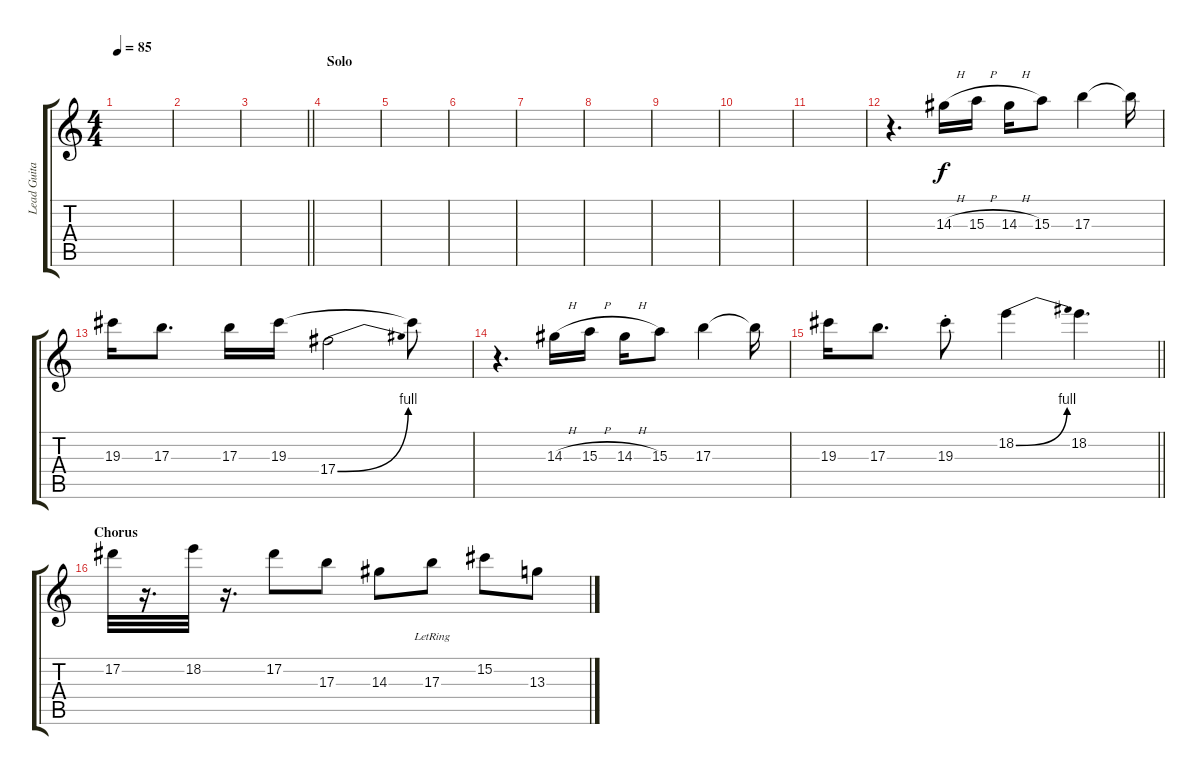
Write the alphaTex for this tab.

\track ("Lead Guitar (Brain May)" "Lead Guita") {instrument overdrivenguitar}
\staff {score tabs}
\tuning (Eb4 Bb3 Gb3 Db3 Ab2 Eb2) {hide}
\ts (4 4)
\tempo 85
\clef g2
\ks c
|
|
\barLineRight lightlight
|
\section ("" "Solo")
|
|
|
|
|
|
|
|
r.4{d} 14.3{h}.16 15.3{h}.16 14.3{h}.16 15.3.8 17.3.4 17.3{t}.16 |
19.3.16 17.3.8{d} 17.3.16 19.3.16 17.4{be (bend 0 0 60 4)}.2 19.3{t}.8 |
r.4{d} 14.3{h}.16 15.3{h}.16 14.3{h}.16 15.3.8 17.3.4 17.3{t}.16 |
\barLineRight lightlight
19.3.16 17.3.8{d} 19.3{st}.8 18.2{be (bend 0 0 60 4)}.4 18.2.4{d} |
\section ("" "Chorus")
17.2.32 r.16{d} 18.2.32 r.16{d} 17.2.8 17.3.8 14.3.8 17.3{lr}.8 15.2.8 13.3.8
